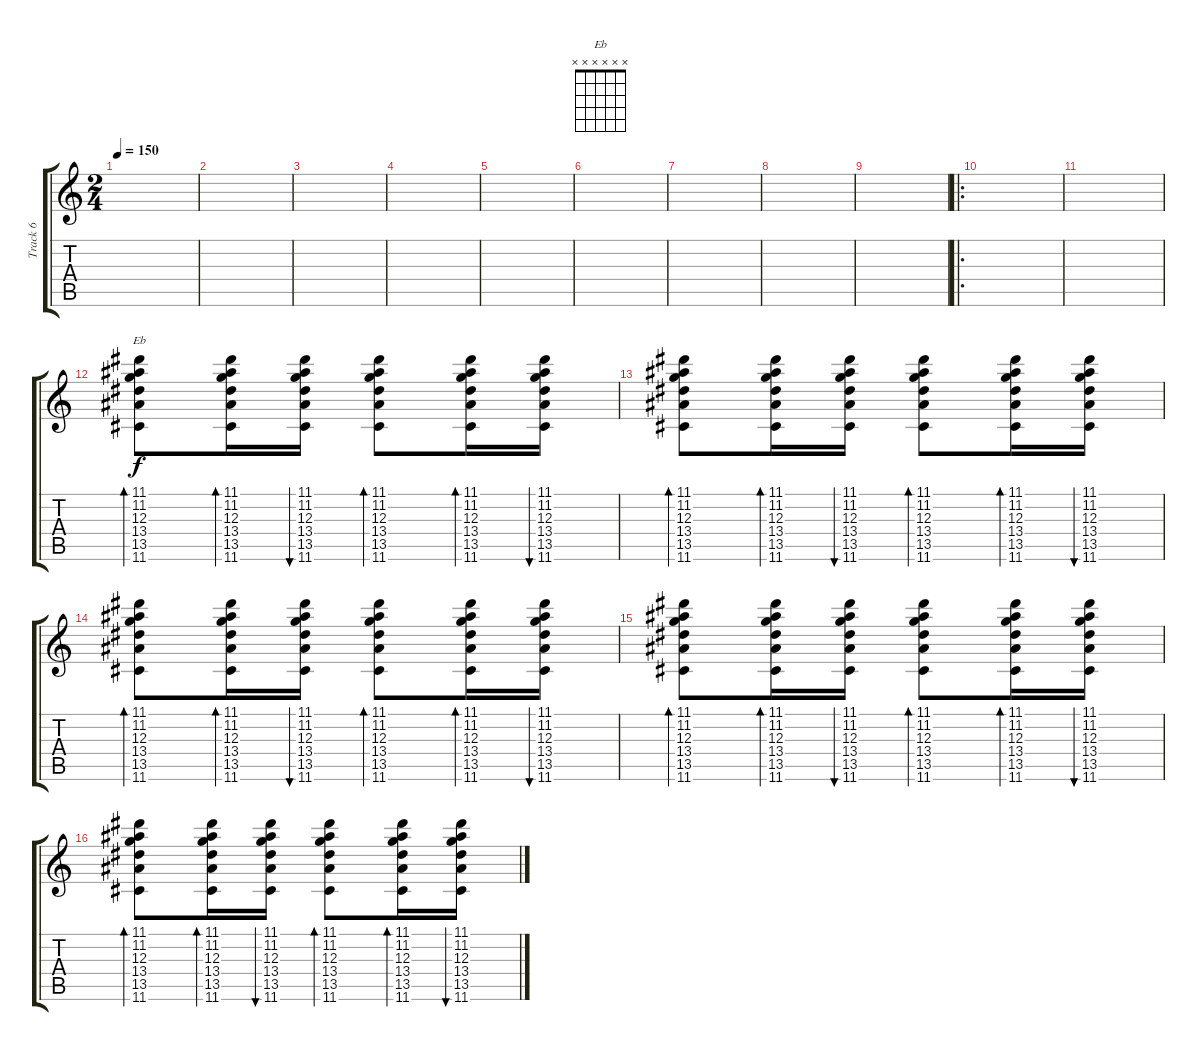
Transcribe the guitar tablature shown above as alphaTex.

\track ("Track 6" "Track 6") {instrument electricguitarjazz}
\staff {score tabs}
\tuning (E4 B3 G3 D3 A2 D2) {hide}
\chord ("Eb" x x x x x x)
\ts (2 4)
\tempo 150
\clef g2
\ks c
|
|
|
|
|
|
|
|
|
\ro
|
|
(11.1 11.2 12.3 13.4 13.5 11.6).8{bd 30 ch "Eb"} (11.1 11.2 12.3 13.4 13.5 11.6).16{bd 30} (11.1 11.2 12.3 13.4 13.5 11.6).16{bu 30} (11.1 11.2 12.3 13.4 13.5 11.6).8{bd 30} (11.1 11.2 12.3 13.4 13.5 11.6).16{bd 30} (11.1 11.2 12.3 13.4 13.5 11.6).16{bu 30} |
(11.1 11.2 12.3 13.4 13.5 11.6).8{bd 30} (11.1 11.2 12.3 13.4 13.5 11.6).16{bd 30} (11.1 11.2 12.3 13.4 13.5 11.6).16{bu 30} (11.1 11.2 12.3 13.4 13.5 11.6).8{bd 30} (11.1 11.2 12.3 13.4 13.5 11.6).16{bd 30} (11.1 11.2 12.3 13.4 13.5 11.6).16{bu 30} |
(11.1 11.2 12.3 13.4 13.5 11.6).8{bd 30} (11.1 11.2 12.3 13.4 13.5 11.6).16{bd 30} (11.1 11.2 12.3 13.4 13.5 11.6).16{bu 30} (11.1 11.2 12.3 13.4 13.5 11.6).8{bd 30} (11.1 11.2 12.3 13.4 13.5 11.6).16{bd 30} (11.1 11.2 12.3 13.4 13.5 11.6).16{bu 30} |
(11.1 11.2 12.3 13.4 13.5 11.6).8{bd 30} (11.1 11.2 12.3 13.4 13.5 11.6).16{bd 30} (11.1 11.2 12.3 13.4 13.5 11.6).16{bu 30} (11.1 11.2 12.3 13.4 13.5 11.6).8{bd 30} (11.1 11.2 12.3 13.4 13.5 11.6).16{bd 30} (11.1 11.2 12.3 13.4 13.5 11.6).16{bu 30} |
(11.1 11.2 12.3 13.4 13.5 11.6).8{bd 30} (11.1 11.2 12.3 13.4 13.5 11.6).16{bd 30} (11.1 11.2 12.3 13.4 13.5 11.6).16{bu 30} (11.1 11.2 12.3 13.4 13.5 11.6).8{bd 30} (11.1 11.2 12.3 13.4 13.5 11.6).16{bd 30} (11.1 11.2 12.3 13.4 13.5 11.6).16{bu 30}
